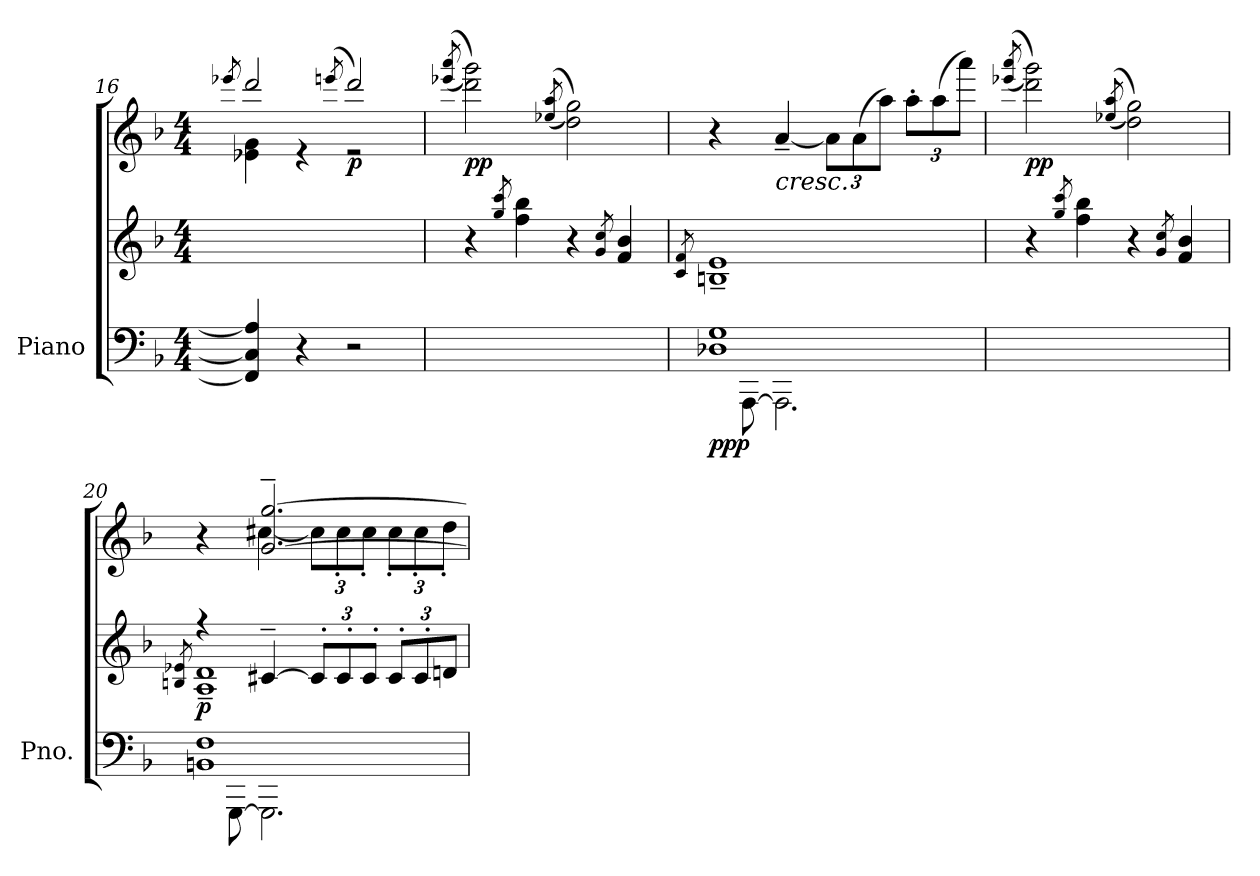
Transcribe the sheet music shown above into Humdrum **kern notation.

**kern	**kern	**kern	**dynam
*part1	*part1	*part1	*part1
*staff3	*staff2	*staff1	*staff1/2/3
*I"Piano	*	*	*
*I'Pno.	*	*	*
!!LO:PB:g=z
*clefF4	*clefG2	*clefG2	*
*k[b-]	*k[b-]	*k[b-]	*
*M4/4	*M4/4	*M4/4	*
=16	=16	=16	=16
.	.	8qeee-X/	.
*	*	*^	*
4FF/] 4C/] 4A/]	1ryy	2ddd/	4e-X\] 4g\]	.
4r	.	.	4r	.
.	.	(<8qeeen/	.	.
!	!	!	!	!LO:DY:b
2r	.	2ddd/)	2r	p
*	*	*v	*v	*
=17	=17	=17	=17
.	.	(>(<(<8qeee-X/ 8qaaa/	.
!	!	!	!LO:DY:b
1ryy	4r	2ddd\ 2ggg\))	pp
.	8qgg/ 8qccc/)	.	.
.	4ff\ 4bb-\	.	.
.	.	(<(>(<8qee-X/ 8qaa/	.
.	4r	2dd\ 2gg\))	.
.	8qg/ 8qcc/)	.	.
.	4f/ 4b-/	.	.
=18	=18	=18	=18
.	8qc/ 8qf/	.	.
*^	*	*	*
!	!	!	!	!LO:DY:b=3
!	!	!	!	!LO:DY:n=1:b=2
8ryy	1D-X 1G	1Bn~ 1e~	4r	pp p
[8AAA\	.	.	.	.
!	!	!	!	!LO:HP:b
2.AAA\]	.	.	[4a~/	<
*	*	*	*Xbrackettup	*
.	.	.	12a\L]	.
.	.	.	(>12a\	.
.	.	.	12aa\J)	.
.	.	.	12aa'\L	.
.	.	.	(>12aa\	.
.	.	.	12aaa\J)	.
*v	*v	*	*	*
=19	=19	=19	=19
.	.	(>(<(<8qeee-X/ 8qaaa/	.
!	!	!	!LO:DY:b
4ryy	4r	2ddd\ 2ggg\))	pp
.	8qgg/ 8qccc/)	.	.
4ryy	4ff\ 4bb-\	.	.
.	.	(<(>(<8qee-X/ 8qaa/	.
2ryy	4r	2dd\ 2gg\))	.
.	8qg/ 8qcc/)	.	.
.	4f/ 4b-/	.	.
!!LO:LB:g=z
=20	=20	=20	=20
*	*^	*	*
.	.	8qBn/ 8qe-X/	.	.
*^	*	*	*^	*
!	!	!	!	!	!	!LO:DY:b=2
8ryy	1BBn 1F	4r	1A~ 1d~	4r	4ryy	p
[8GGG\	.	.	.	.	.	.
2.GGG\]	.	[4c#X~/	.	[2.g/~ [2.gg/~	[4cc#X\	.
*	*	*Xbrackettup	*	*	*	*
.	.	12c#'/L]	.	.	12cc#\L]	.
.	.	12c#'/	.	.	12cc#'\	.
.	.	12c#'/J	.	.	12cc#'\J	.
.	.	12c#'/L	.	.	12cc#'\L	.
.	.	12c#'/	.	.	12cc#'\	.
.	.	12dn/J	.	.	12dd'\J	.
*v	*v	*	*	*	*	*
*	*v	*v	*	*	*
*	*	*v	*v	*
.	.	.	[
=	=	=	=
*-	*-	*-	*-
